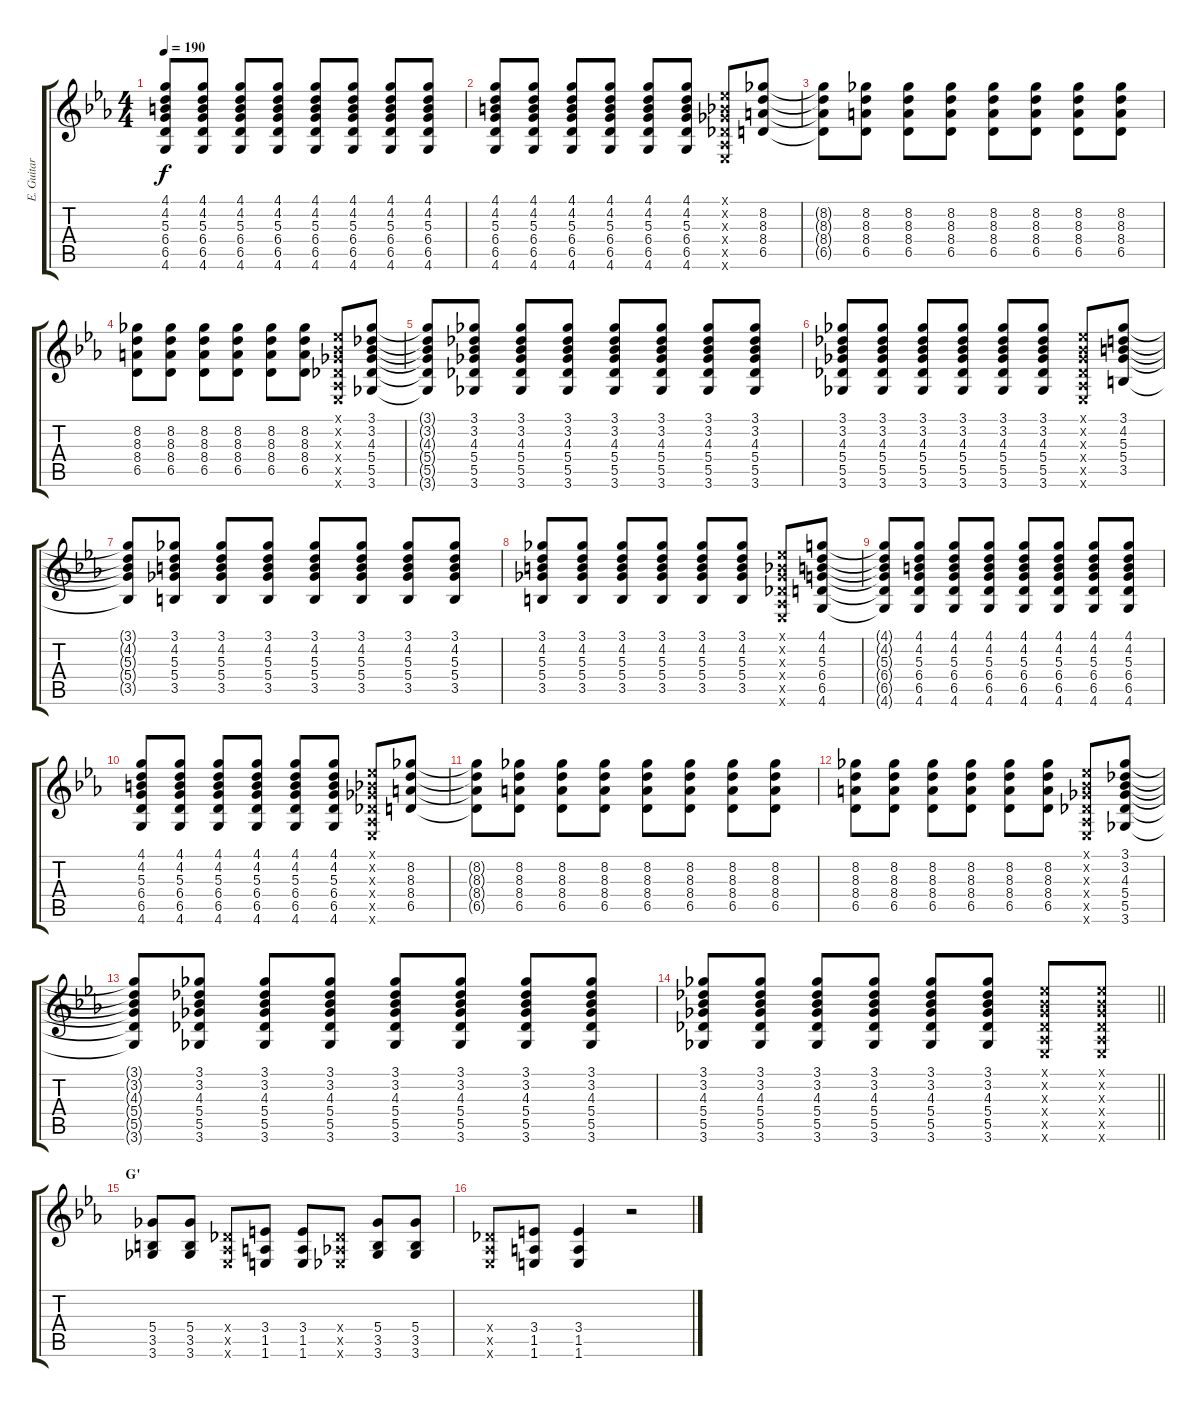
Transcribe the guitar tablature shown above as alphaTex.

\track ("E. Guitar II" "E. Guitar ") {instrument overdrivenguitar}
\staff {score tabs}
\tuning (Eb4 Bb3 Gb3 Db3 Ab2 Eb2) {hide}
\ts (4 4)
\tempo 190
\clef g2
\ks eb
(4.1{t} 4.2{t} 5.3{t} 6.4{t} 6.5{t} 4.6{t}).8{dy f} (4.1 4.2 5.3 6.4 6.5 4.6).8 (4.1 4.2 5.3 6.4 6.5 4.6).8 (4.1 4.2 5.3 6.4 6.5 4.6).8 (4.1 4.2 5.3 6.4 6.5 4.6).8 (4.1 4.2 5.3 6.4 6.5 4.6).8 (4.1 4.2 5.3 6.4 6.5 4.6).8 (4.1 4.2 5.3 6.4 6.5 4.6).8 |
(4.1 4.2 5.3 6.4 6.5 4.6).8 (4.1 4.2 5.3 6.4 6.5 4.6).8 (4.1 4.2 5.3 6.4 6.5 4.6).8 (4.1 4.2 5.3 6.4 6.5 4.6).8 (4.1 4.2 5.3 6.4 6.5 4.6).8 (4.1 4.2 5.3 6.4 6.5 4.6).8 (0.1{x} 0.2{x} 0.3{x} 0.4{x} 0.5{x} 0.6{x}).8 (8.2 8.3 8.4 6.5).8 |
(8.2{t} 8.3{t} 8.4{t} 6.5{t}).8 (8.2 8.3 8.4 6.5).8 (8.2 8.3 8.4 6.5).8 (8.2 8.3 8.4 6.5).8 (8.2 8.3 8.4 6.5).8 (8.2 8.3 8.4 6.5).8 (8.2 8.3 8.4 6.5).8 (8.2 8.3 8.4 6.5).8 |
(8.2 8.3 8.4 6.5).8 (8.2 8.3 8.4 6.5).8 (8.2 8.3 8.4 6.5).8 (8.2 8.3 8.4 6.5).8 (8.2 8.3 8.4 6.5).8 (8.2 8.3 8.4 6.5).8 (0.1{x} 0.2{x} 0.3{x} 0.4{x} 0.5{x} 0.6{x}).8 (3.1 3.2 4.3 5.4 5.5 3.6).8 |
(3.1{t} 3.2{t} 4.3{t} 5.4{t} 5.5{t} 3.6{t}).8 (3.1 3.2 4.3 5.4 5.5 3.6).8 (3.1 3.2 4.3 5.4 5.5 3.6).8 (3.1 3.2 4.3 5.4 5.5 3.6).8 (3.1 3.2 4.3 5.4 5.5 3.6).8 (3.1 3.2 4.3 5.4 5.5 3.6).8 (3.1 3.2 4.3 5.4 5.5 3.6).8 (3.1 3.2 4.3 5.4 5.5 3.6).8 |
(3.1 3.2 4.3 5.4 5.5 3.6).8 (3.1 3.2 4.3 5.4 5.5 3.6).8 (3.1 3.2 4.3 5.4 5.5 3.6).8 (3.1 3.2 4.3 5.4 5.5 3.6).8 (3.1 3.2 4.3 5.4 5.5 3.6).8 (3.1 3.2 4.3 5.4 5.5 3.6).8 (0.1{x} 0.2{x} 0.3{x} 0.4{x} 0.5{x} 0.6{x}).8 (3.1 4.2 5.3 5.4 3.5).8 |
(3.1{t} 4.2{t} 5.3{t} 5.4{t} 3.5{t}).8 (3.1 4.2 5.3 5.4 3.5).8 (3.1 4.2 5.3 5.4 3.5).8 (3.1 4.2 5.3 5.4 3.5).8 (3.1 4.2 5.3 5.4 3.5).8 (3.1 4.2 5.3 5.4 3.5).8 (3.1 4.2 5.3 5.4 3.5).8 (3.1 4.2 5.3 5.4 3.5).8 |
(3.1 4.2 5.3 5.4 3.5).8 (3.1 4.2 5.3 5.4 3.5).8 (3.1 4.2 5.3 5.4 3.5).8 (3.1 4.2 5.3 5.4 3.5).8 (3.1 4.2 5.3 5.4 3.5).8 (3.1 4.2 5.3 5.4 3.5).8 (0.1{x} 0.2{x} 0.3{x} 0.4{x} 0.5{x} 0.6{x}).8 (4.1 4.2 5.3 6.4 6.5 4.6).8 |
(4.1{t} 4.2{t} 5.3{t} 6.4{t} 6.5{t} 4.6{t}).8 (4.1 4.2 5.3 6.4 6.5 4.6).8 (4.1 4.2 5.3 6.4 6.5 4.6).8 (4.1 4.2 5.3 6.4 6.5 4.6).8 (4.1 4.2 5.3 6.4 6.5 4.6).8 (4.1 4.2 5.3 6.4 6.5 4.6).8 (4.1 4.2 5.3 6.4 6.5 4.6).8 (4.1 4.2 5.3 6.4 6.5 4.6).8 |
(4.1 4.2 5.3 6.4 6.5 4.6).8 (4.1 4.2 5.3 6.4 6.5 4.6).8 (4.1 4.2 5.3 6.4 6.5 4.6).8 (4.1 4.2 5.3 6.4 6.5 4.6).8 (4.1 4.2 5.3 6.4 6.5 4.6).8 (4.1 4.2 5.3 6.4 6.5 4.6).8 (0.1{x} 0.2{x} 0.3{x} 0.4{x} 0.5{x} 0.6{x}).8 (8.2 8.3 8.4 6.5).8 |
(8.2{t} 8.3{t} 8.4{t} 6.5{t}).8 (8.2 8.3 8.4 6.5).8 (8.2 8.3 8.4 6.5).8 (8.2 8.3 8.4 6.5).8 (8.2 8.3 8.4 6.5).8 (8.2 8.3 8.4 6.5).8 (8.2 8.3 8.4 6.5).8 (8.2 8.3 8.4 6.5).8 |
(8.2 8.3 8.4 6.5).8 (8.2 8.3 8.4 6.5).8 (8.2 8.3 8.4 6.5).8 (8.2 8.3 8.4 6.5).8 (8.2 8.3 8.4 6.5).8 (8.2 8.3 8.4 6.5).8 (0.1{x} 0.2{x} 0.3{x} 0.4{x} 0.5{x} 0.6{x}).8 (3.1 3.2 4.3 5.4 5.5 3.6).8 |
(3.1{t} 3.2{t} 4.3{t} 5.4{t} 5.5{t} 3.6{t}).8 (3.1 3.2 4.3 5.4 5.5 3.6).8 (3.1 3.2 4.3 5.4 5.5 3.6).8 (3.1 3.2 4.3 5.4 5.5 3.6).8 (3.1 3.2 4.3 5.4 5.5 3.6).8 (3.1 3.2 4.3 5.4 5.5 3.6).8 (3.1 3.2 4.3 5.4 5.5 3.6).8 (3.1 3.2 4.3 5.4 5.5 3.6).8 |
\barLineRight lightlight
(3.1 3.2 4.3 5.4 5.5 3.6).8 (3.1 3.2 4.3 5.4 5.5 3.6).8 (3.1 3.2 4.3 5.4 5.5 3.6).8 (3.1 3.2 4.3 5.4 5.5 3.6).8 (3.1 3.2 4.3 5.4 5.5 3.6).8 (3.1 3.2 4.3 5.4 5.5 3.6).8 (0.1{x} 0.2{x} 0.3{x} 0.4{x} 0.5{x} 0.6{x}).8 (0.1{x} 0.2{x} 0.3{x} 0.4{x} 0.5{x} 0.6{x}).8 |
\section ("" "G'")
(5.4 3.5 3.6).8 (5.4 3.5 3.6).8 (0.4{x} 0.5{x} 0.6{x}).8 (3.4 1.5 1.6).8 (3.4 1.5 1.6).8 (0.4{x} 0.5{x} 0.6{x}).8 (5.4 3.5 3.6).8 (5.4 3.5 3.6).8 |
(0.4{x} 0.5{x} 0.6{x}).8 (3.4 1.5 1.6).8 (3.4 1.5 1.6).4 r.2
